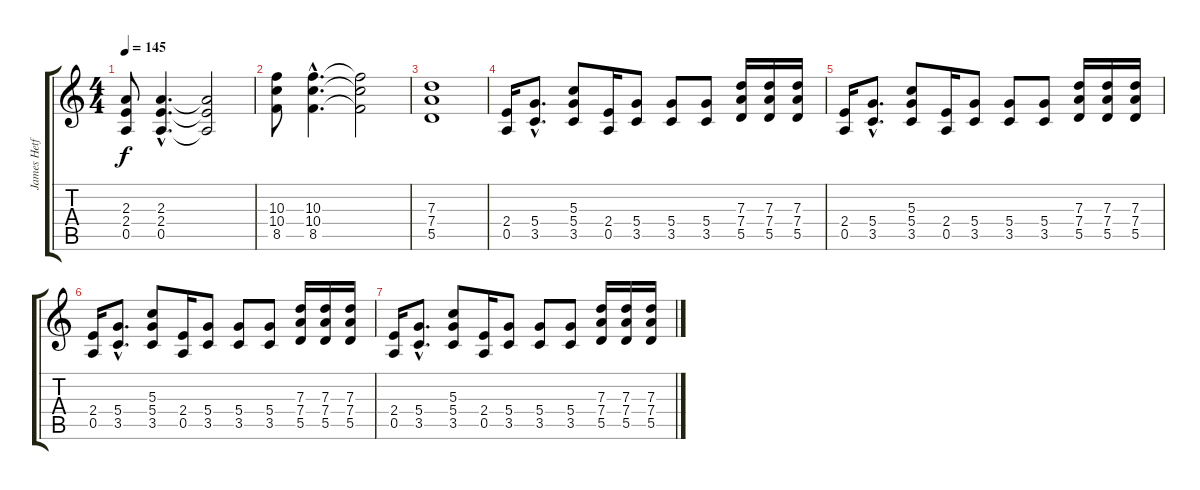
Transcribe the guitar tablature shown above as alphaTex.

\track ("James Hetfield (Ov. Gtr)" "James Hetf") {instrument overdrivenguitar}
\staff {score tabs}
\tuning (E4 B3 G3 D3 A2 E2) {hide}
\ts (4 4)
\tempo 145
\clef g2
\ks c
(2.3 2.4 0.5).8{dy f} (2.3{hac} 2.4{hac} 0.5{hac}).4{d} (2.3{t} 2.4{t} 0.5{t}).2 |
(10.3 10.4 8.5).8 (10.3{hac} 10.4{hac} 8.5{hac}).4{d} (10.3{t} 10.4{t} 8.5{t}).2 |
(7.3 7.4 5.5).1 |
(2.4 0.5).16 (5.4{hac} 3.5{hac}).8{d} (5.3 5.4 3.5).8 (2.4 0.5).16 (5.4 3.5).8 (5.4 3.5).8 (5.4 3.5).8 (7.3 7.4 5.5).16 (7.3 7.4 5.5).16 (7.3 7.4 5.5).16 |
(2.4 0.5).16 (5.4{hac} 3.5{hac}).8{d} (5.3 5.4 3.5).8 (2.4 0.5).16 (5.4 3.5).8 (5.4 3.5).8 (5.4 3.5).8 (7.3 7.4 5.5).16 (7.3 7.4 5.5).16 (7.3 7.4 5.5).16 |
(2.4 0.5).16 (5.4{hac} 3.5{hac}).8{d} (5.3 5.4 3.5).8 (2.4 0.5).16 (5.4 3.5).8 (5.4 3.5).8 (5.4 3.5).8 (7.3 7.4 5.5).16 (7.3 7.4 5.5).16 (7.3 7.4 5.5).16 |
(2.4 0.5).16 (5.4{hac} 3.5{hac}).8{d} (5.3 5.4 3.5).8 (2.4 0.5).16 (5.4 3.5).8 (5.4 3.5).8 (5.4 3.5).8 (7.3 7.4 5.5).16 (7.3 7.4 5.5).16 (7.3 7.4 5.5).16
